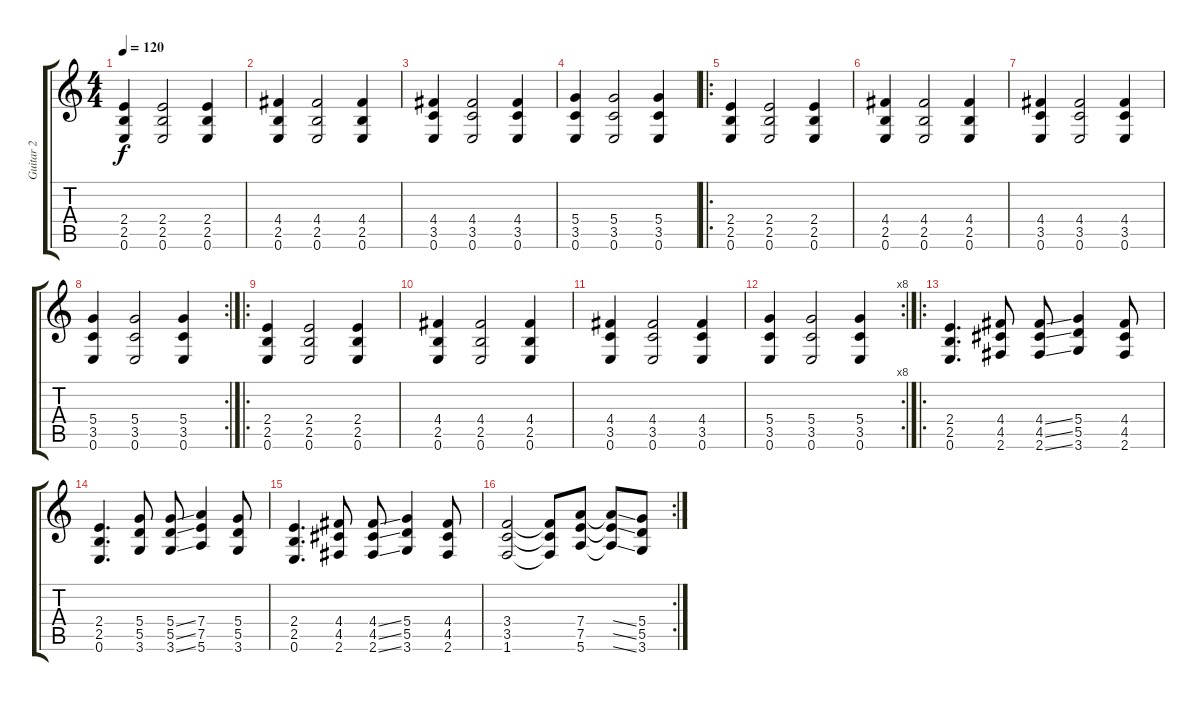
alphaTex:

\track ("Guitar 2" "Guitar 2") {instrument distortionguitar}
\staff {score tabs}
\tuning (E4 B3 G3 D3 A2 E2) {hide}
\ts (4 4)
\tempo 120
\clef g2
\ks c
(2.4 2.5 0.6).4{dy f} (2.4 2.5 0.6).2 (2.4 2.5 0.6).4 |
(4.4 2.5 0.6).4 (4.4 2.5 0.6).2 (4.4 2.5 0.6).4 |
(4.4 3.5 0.6).4 (4.4 3.5 0.6).2 (4.4 3.5 0.6).4 |
(5.4 3.5 0.6).4 (5.4 3.5 0.6).2 (5.4 3.5 0.6).4 |
\ro
(2.4 2.5 0.6).4 (2.4 2.5 0.6).2 (2.4 2.5 0.6).4 |
(4.4 2.5 0.6).4 (4.4 2.5 0.6).2 (4.4 2.5 0.6).4 |
(4.4 3.5 0.6).4 (4.4 3.5 0.6).2 (4.4 3.5 0.6).4 |
\rc 2
(5.4 3.5 0.6).4 (5.4 3.5 0.6).2 (5.4 3.5 0.6).4 |
\ro
(2.4 2.5 0.6).4 (2.4 2.5 0.6).2 (2.4 2.5 0.6).4 |
(4.4 2.5 0.6).4 (4.4 2.5 0.6).2 (4.4 2.5 0.6).4 |
(4.4 3.5 0.6).4 (4.4 3.5 0.6).2 (4.4 3.5 0.6).4 |
\rc 8
(5.4 3.5 0.6).4 (5.4 3.5 0.6).2 (5.4 3.5 0.6).4 |
\ro
(2.4 2.5 0.6).4{d} (4.4 4.5 2.6).8 (4.4{ss} 4.5{ss} 2.6{ss}).8 (5.4 5.5 3.6).4 (4.4 4.5 2.6).8 |
(2.4 2.5 0.6).4{d} (5.4 5.5 3.6).8 (5.4{ss} 5.5{ss} 3.6{ss}).8 (7.4 7.5 5.6).4 (5.4 5.5 3.6).8 |
(2.4 2.5 0.6).4{d} (4.4 4.5 2.6).8 (4.4{ss} 4.5{ss} 2.6{ss}).8 (5.4 5.5 3.6).4 (4.4 4.5 2.6).8 |
\rc 2
(3.4 3.5 1.6).2 (3.4{t} 3.5{t} 1.6{t}).8 (7.4 7.5 5.6).8 (7.4{ss t} 7.5{ss t} 5.6{ss t}).8 (5.4 5.5 3.6).8
